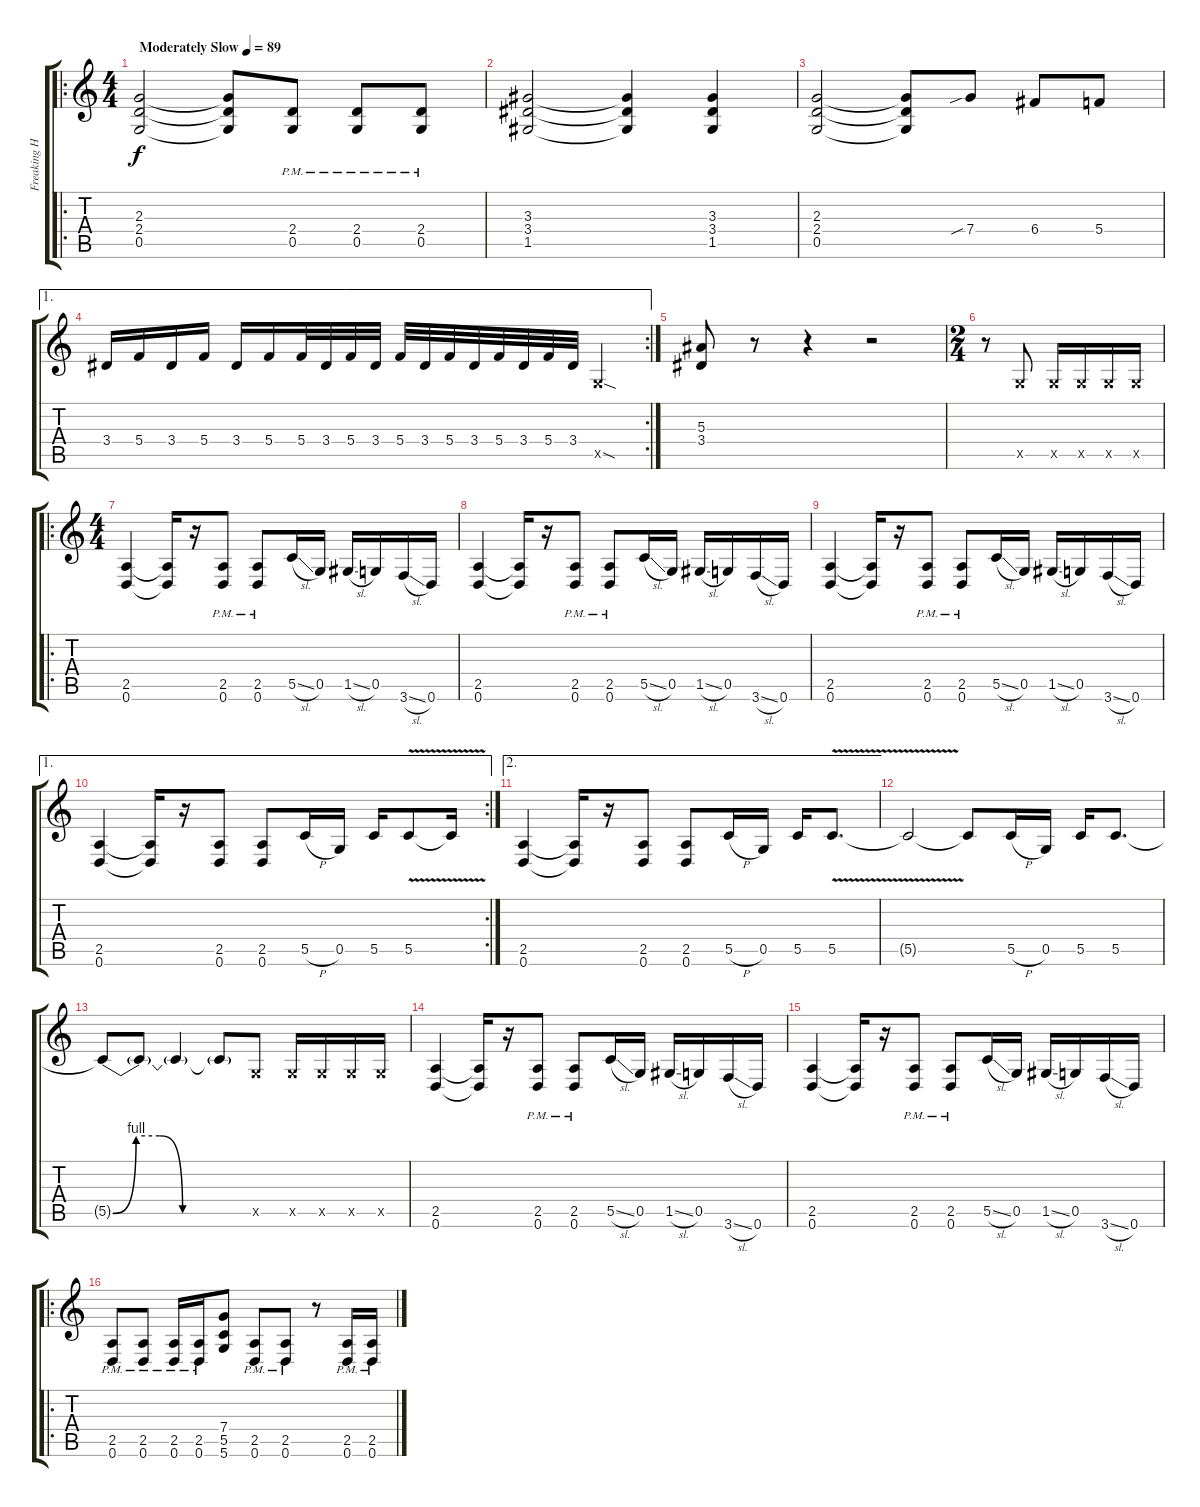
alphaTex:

\track ("Freaking Hammet" "Freaking H") {instrument distortionguitar}
\staff {score tabs}
\tuning (D4 A3 F3 C3 G2 D2) {hide}
\ro
\ts (4 4)
\tempo (89 "Moderately Slow")
\clef g2
\ks c
(2.3 2.4 0.5).2{dy f instrument distortionguitar} (2.3{t} 2.4{t} 0.5{t}).8 (2.4 0.5{pm}).8 (2.4 0.5{pm}).8 (2.4 0.5{pm}).8 |
(3.3 3.4 1.5).2 (3.3{t} 3.4{t} 1.5{t}).4 (3.3 3.4 1.5).4 |
(2.3 2.4 0.5).2 (2.3{t} 2.4{t} 0.5{t}).8 7.4{sib}.8 6.4.8 5.4.8 |
\ae 1
\rc 2
3.4.16 5.4.16 3.4.16 5.4.16 3.4.16 5.4.16 5.4.32 3.4.32 5.4.32 3.4.32 5.4.32 3.4.32 5.4.32 3.4.32 5.4.32 3.4.32 5.4.32 3.4.32 0.5{sod x}.4 |
(5.3 3.4).8 r.8 r.4 r.2 |
\ts (2 4)
r.8 0.5{x}.8 0.5{x}.16 0.5{x}.16 0.5{x}.16 0.5{x}.16 |
\ro
\ts (4 4)
(2.5 0.6).4 (2.5{t} 0.6{t}).16 r.16 (2.5{pm} 0.6{pm}).8 (2.5{pm} 0.6{pm}).8 5.5{sl}.16 0.5.16 1.5{sl}.16 0.5.16 3.6{sl}.16 0.6.16 |
(2.5 0.6).4 (2.5{t} 0.6{t}).16 r.16 (2.5{pm} 0.6{pm}).8 (2.5{pm} 0.6{pm}).8 5.5{sl}.16 0.5.16 1.5{sl}.16 0.5.16 3.6{sl}.16 0.6.16 |
(2.5 0.6).4 (2.5{t} 0.6{t}).16 r.16 (2.5{pm} 0.6{pm}).8 (2.5{pm} 0.6{pm}).8 5.5{sl}.16 0.5.16 1.5{sl}.16 0.5.16 3.6{sl}.16 0.6.16 |
\ae 1
\rc 2
(2.5 0.6).4 (2.5{t} 0.6{t}).16 r.16 (2.5 0.6).8 (2.5 0.6).8 5.5{h}.16 0.5.16 5.5.16 5.5{v}.8 5.5{t}.16 |
\ae 2
(2.5 0.6).4 (2.5{t} 0.6{t}).16 r.16 (2.5 0.6).8 (2.5 0.6).8 5.5{h}.16 0.5.16 5.5.16 5.5{v}.8{d} |
5.5{t}.2 5.5{t}.8 5.5{h}.16 0.5.16 5.5.16 5.5.8{d} |
5.5{be (custom 0 0 10 4 20 4 30 0 60 0) t}.8 5.5{t}.8 5.5{t}.4 5.5{t}.8 0.5{x}.8 0.5{x}.16 0.5{x}.16 0.5{x}.16 0.5{x}.16 |
(2.5 0.6).4 (2.5{t} 0.6{t}).16 r.16 (2.5{pm} 0.6{pm}).8 (2.5{pm} 0.6{pm}).8 5.5{sl}.16 0.5.16 1.5{sl}.16 0.5.16 3.6{sl}.16 0.6.16 |
(2.5 0.6).4 (2.5{t} 0.6{t}).16 r.16 (2.5{pm} 0.6{pm}).8 (2.5{pm} 0.6{pm}).8 5.5{sl}.16 0.5.16 1.5{sl}.16 0.5.16 3.6{sl}.16 0.6.16 |
\ro
(2.5{pm} 0.6{pm}).8 (2.5{pm} 0.6{pm}).8 (2.5{pm} 0.6{pm}).16 (2.5{pm} 0.6{pm}).16 (7.4 5.5 5.6).8 (2.5{pm} 0.6{pm}).8 (2.5{pm} 0.6{pm}).8 r.8 (2.5{pm} 0.6{pm}).16 (2.5{pm} 0.6{pm}).16
